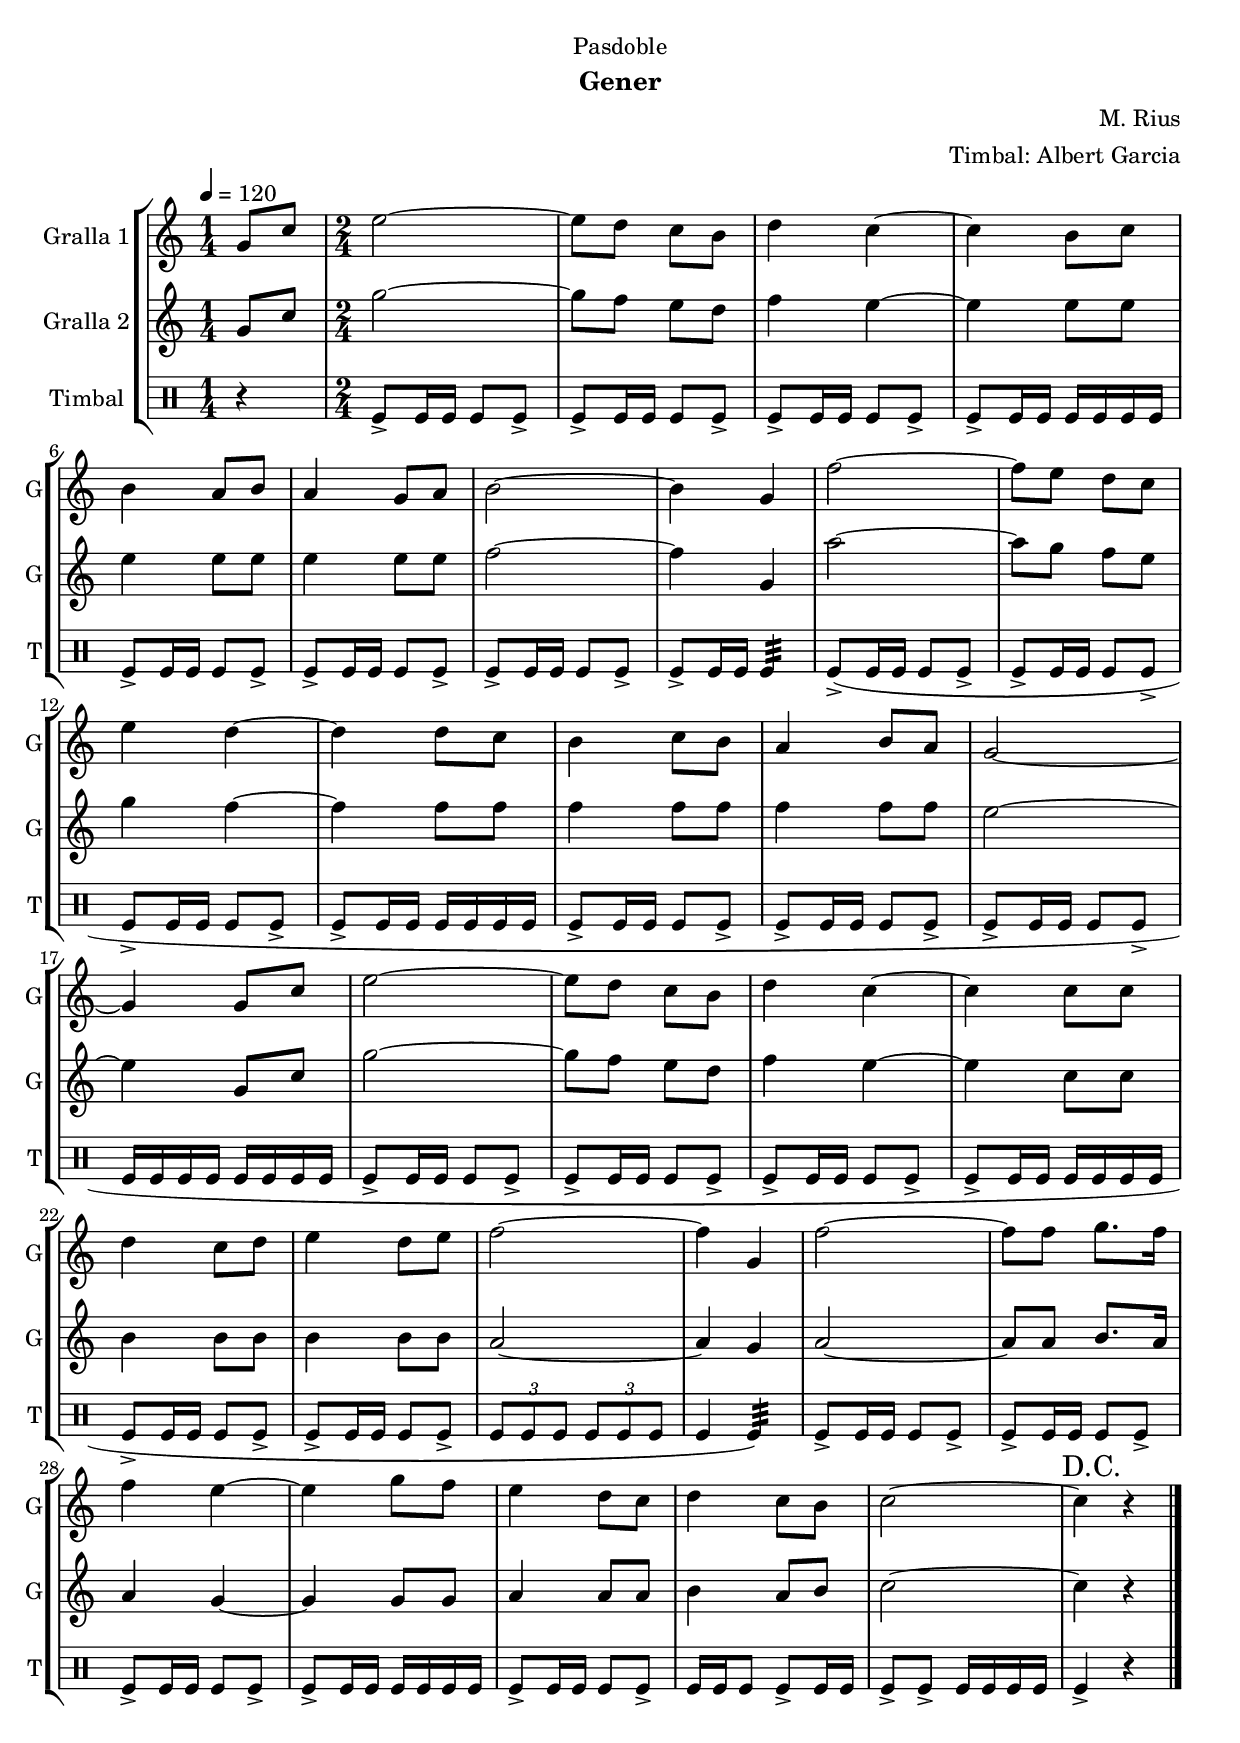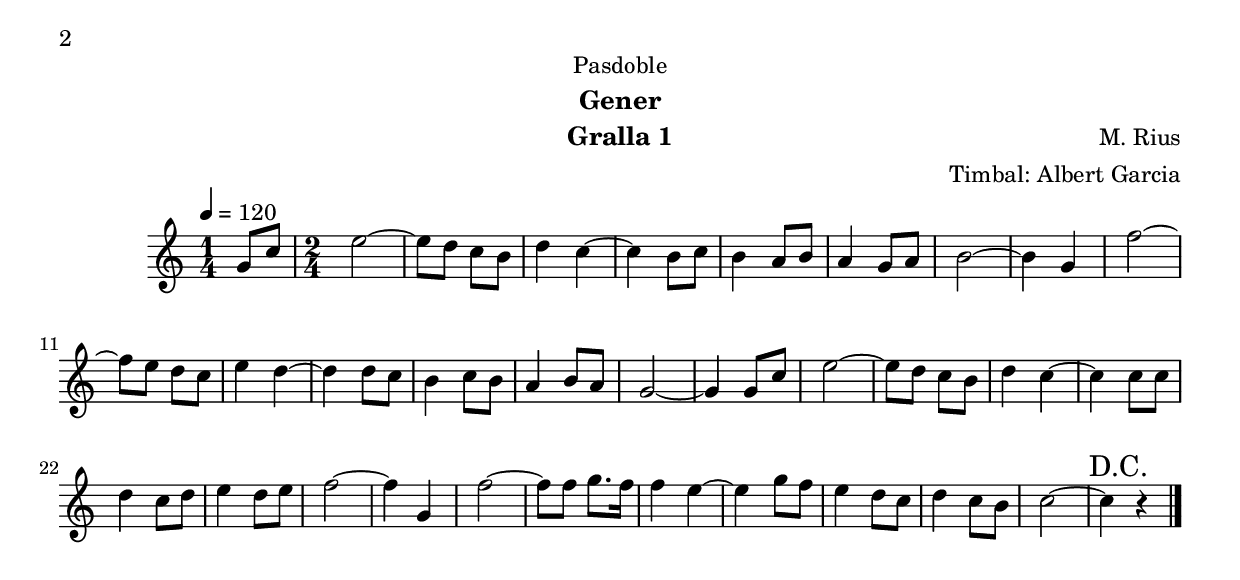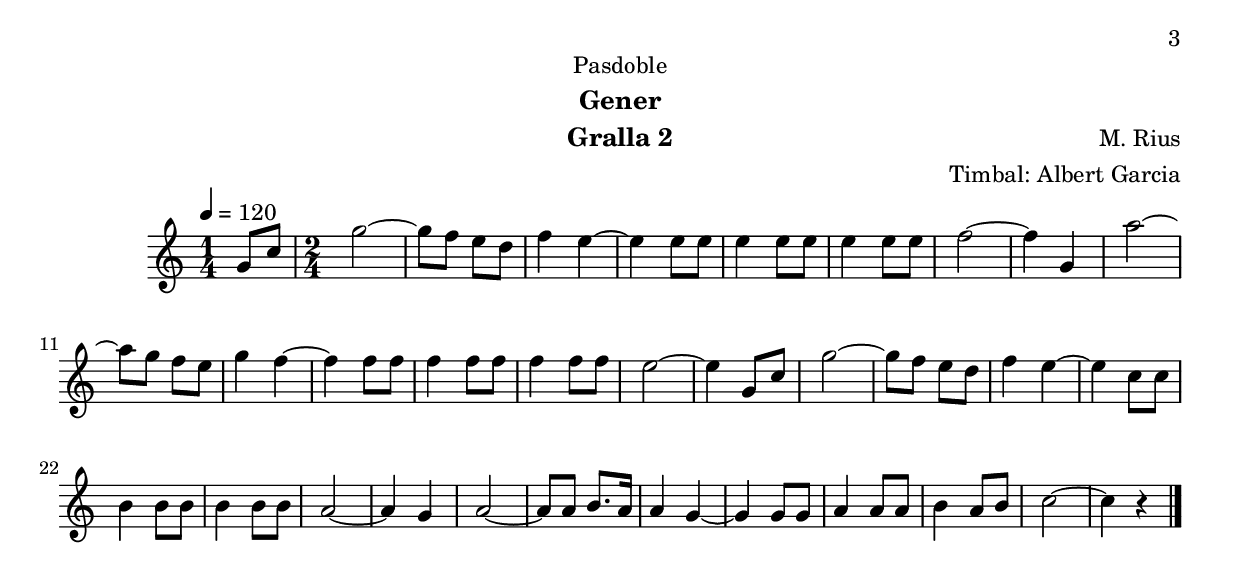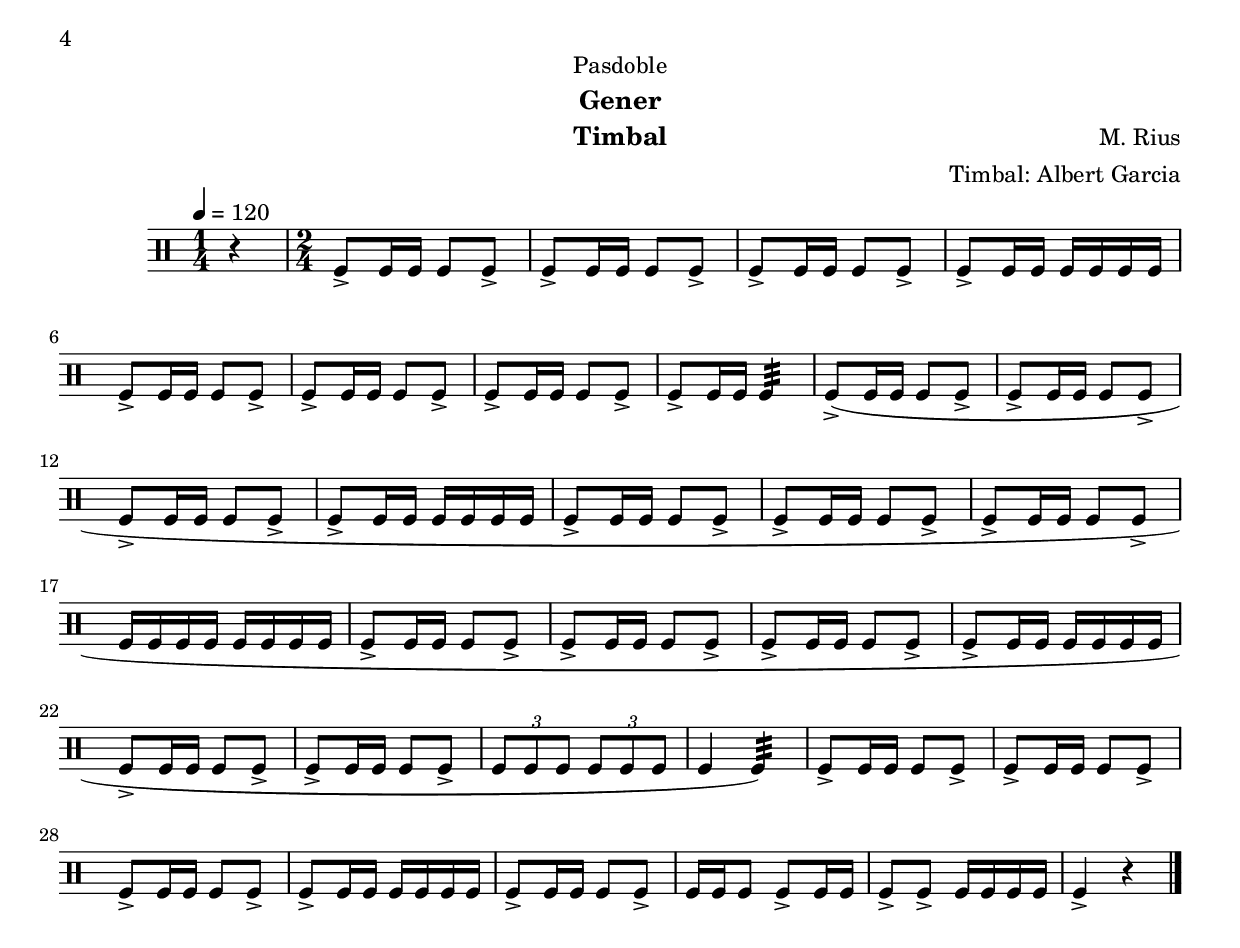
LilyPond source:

\version "2.16.2"

\header {
  dedication="Pasdoble"
  title=""
  subtitle="Gener"
  subsubtitle=""
  poet=""
  meter=""
  piece=""
  composer="M. Rius"
  arranger="Timbal: Albert Garcia"
  opus=""
  instrument=""
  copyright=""
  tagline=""
}

liniaroAa =
\relative g'
{
  \tempo 4=120
  \clef treble
  \key c \major
  \time 1/4
  g8 c  |
  \time 2/4   e2 ~  |
  e8 d c b  |
  d4 c ~  |
  %05
  c4 b8 c  |
  b4 a8 b  |
  a4 g8 a  |
  b2 ~  |
  b4 g  |
  %10
  f'2 ~  |
  f8 e d c  |
  e4 d ~  |
  d4 d8 c  |
  b4 c8 b  |
  %15
  a4 b8 a  |
  g2 ~  |
  g4 g8 c  |
  e2 ~  |
  e8 d c b  |
  %20
  d4 c ~  |
  c4 c8 c  |
  d4 c8 d  |
  e4 d8 e  |
  f2 ~  |
  %25
  f4 g,  |
  f'2 ~  |
  f8 f g8. f16  |
  f4 e ~  |
  e4 g8 f  |
  %30
  e4 d8 c  |
  d4 c8 b  |
  c2 ~  |
  \mark "D.C." c4 r4  \bar "|." % kompletite
}

liniaroAb =
\relative g'
{
  \tempo 4=120
  \clef treble
  \key c \major
  \time 1/4
  g8 c  |
  \time 2/4   g'2 ~  |
  g8 f e d  |
  f4 e ~  |
  %05
  e4 e8 e  |
  e4 e8 e  |
  e4 e8 e  |
  f2 ~  |
  f4 g,  |
  %10
  a'2 ~  |
  a8 g f e  |
  g4 f ~  |
  f4 f8 f  |
  f4 f8 f  |
  %15
  f4 f8 f  |
  e2 ~  |
  e4 g,8 c  |
  g'2 ~  |
  g8 f e d  |
  %20
  f4 e ~  |
  e4 c8 c  |
  b4 b8 b  |
  b4 b8 b  |
  a2 ~  |
  %25
  a4 g  |
  a2 ~  |
  a8 a b8. a16  |
  a4 g ~  |
  g4 g8 g  |
  %30
  a4 a8 a  |
  b4 a8 b  |
  c2 ~  |
  c4 r4  \bar "|." % kompletite
}

liniaroAc =
\drummode
{
  \tempo 4=120
  \time 1/4
  r4  |
  \time 2/4   tomfl8-> tomfl16 tomfl tomfl8 tomfl->  |
  tomfl8-> tomfl16 tomfl tomfl8 tomfl->  |
  tomfl8-> tomfl16 tomfl tomfl8 tomfl->  |
  %05
  tomfl8-> tomfl16 tomfl tomfl tomfl tomfl tomfl  |
  tomfl8-> tomfl16 tomfl tomfl8 tomfl->  |
  tomfl8-> tomfl16 tomfl tomfl8 tomfl->  |
  tomfl8-> tomfl16 tomfl tomfl8 tomfl->  |
  tomfl8-> tomfl16 tomfl tomfl4:32   |
  %10
  tomfl8-> ( tomfl16 tomfl tomfl8 tomfl->  |
  tomfl8-> tomfl16 tomfl tomfl8 tomfl->  |
  tomfl8-> tomfl16 tomfl tomfl8 tomfl->  |
  tomfl8-> tomfl16 tomfl tomfl tomfl tomfl tomfl  |
  tomfl8-> tomfl16 tomfl tomfl8 tomfl->  |
  %15
  tomfl8-> tomfl16 tomfl tomfl8 tomfl->  |
  tomfl8-> tomfl16 tomfl tomfl8 tomfl->  |
  tomfl16 tomfl tomfl tomfl tomfl tomfl tomfl tomfl  |
  tomfl8-> tomfl16 tomfl tomfl8 tomfl->  |
  tomfl8-> tomfl16 tomfl tomfl8 tomfl->  |
  %20
  tomfl8-> tomfl16 tomfl tomfl8 tomfl->  |
  tomfl8-> tomfl16 tomfl tomfl tomfl tomfl tomfl  |
  tomfl8-> tomfl16 tomfl tomfl8 tomfl->  |
  tomfl8-> tomfl16 tomfl tomfl8 tomfl->  |
  \times 2/3 { tomfl8 tomfl tomfl } \times 2/3 { tomfl tomfl tomfl }  |
  %25
  tomfl4 tomfl:32 )  |
  tomfl8->  tomfl16 tomfl tomfl8 tomfl->  |
  tomfl8-> tomfl16 tomfl tomfl8 tomfl->  |
  tomfl8-> tomfl16 tomfl tomfl8 tomfl->  |
  tomfl8-> tomfl16 tomfl tomfl tomfl tomfl tomfl  |
  %30
  tomfl8-> tomfl16 tomfl tomfl8 tomfl->  |
  tomfl16 tomfl tomfl8 tomfl-> tomfl16 tomfl  |
  tomfl8-> tomfl-> tomfl16 tomfl tomfl tomfl  |
  tomfl4-> r4  \bar "|." % kompletite
}

\bookpart {
  \score {
    \new StaffGroup {
      \override Score.RehearsalMark #'self-alignment-X = #LEFT
      <<
        \new Staff \with {instrumentName = #"Gralla 1" shortInstrumentName = #"G"} \liniaroAa
        \new Staff \with {instrumentName = #"Gralla 2" shortInstrumentName = #"G"} \liniaroAb
        \new DrumStaff \with {instrumentName = #"Timbal" shortInstrumentName = #"T"} \liniaroAc
      >>
    }
    \layout {}
  }
  \score { \unfoldRepeats
    \new StaffGroup {
      \override Score.RehearsalMark #'self-alignment-X = #LEFT
      <<
        \new Staff \with {instrumentName = #"Gralla 1" shortInstrumentName = #"G"} \liniaroAa
        \new Staff \with {instrumentName = #"Gralla 2" shortInstrumentName = #"G"} \liniaroAb
        \new DrumStaff \with {instrumentName = #"Timbal" shortInstrumentName = #"T"} \liniaroAc
      >>
    }
    \midi {
      \set Staff.midiInstrument = "oboe"
      \set DrumStaff.midiInstrument = "drums"
    }
  }
}

\bookpart {
  \header {instrument="Gralla 1"}
  \score {
    \new StaffGroup {
      \override Score.RehearsalMark #'self-alignment-X = #LEFT
      <<
        \new Staff \liniaroAa
      >>
    }
    \layout {}
  }
  \score { \unfoldRepeats
    \new StaffGroup {
      \override Score.RehearsalMark #'self-alignment-X = #LEFT
      <<
        \new Staff \liniaroAa
      >>
    }
    \midi {
      \set Staff.midiInstrument = "oboe"
      \set DrumStaff.midiInstrument = "drums"
    }
  }
}

\bookpart {
  \header {instrument="Gralla 2"}
  \score {
    \new StaffGroup {
      \override Score.RehearsalMark #'self-alignment-X = #LEFT
      <<
        \new Staff \liniaroAb
      >>
    }
    \layout {}
  }
  \score { \unfoldRepeats
    \new StaffGroup {
      \override Score.RehearsalMark #'self-alignment-X = #LEFT
      <<
        \new Staff \liniaroAb
      >>
    }
    \midi {
      \set Staff.midiInstrument = "oboe"
      \set DrumStaff.midiInstrument = "drums"
    }
  }
}

\bookpart {
  \header {instrument="Timbal"}
  \score {
    \new StaffGroup {
      \override Score.RehearsalMark #'self-alignment-X = #LEFT
      <<
        \new DrumStaff \liniaroAc
      >>
    }
    \layout {}
  }
  \score { \unfoldRepeats
    \new StaffGroup {
      \override Score.RehearsalMark #'self-alignment-X = #LEFT
      <<
        \new DrumStaff \liniaroAc
      >>
    }
    \midi {
      \set Staff.midiInstrument = "oboe"
      \set DrumStaff.midiInstrument = "drums"
    }
  }
}

